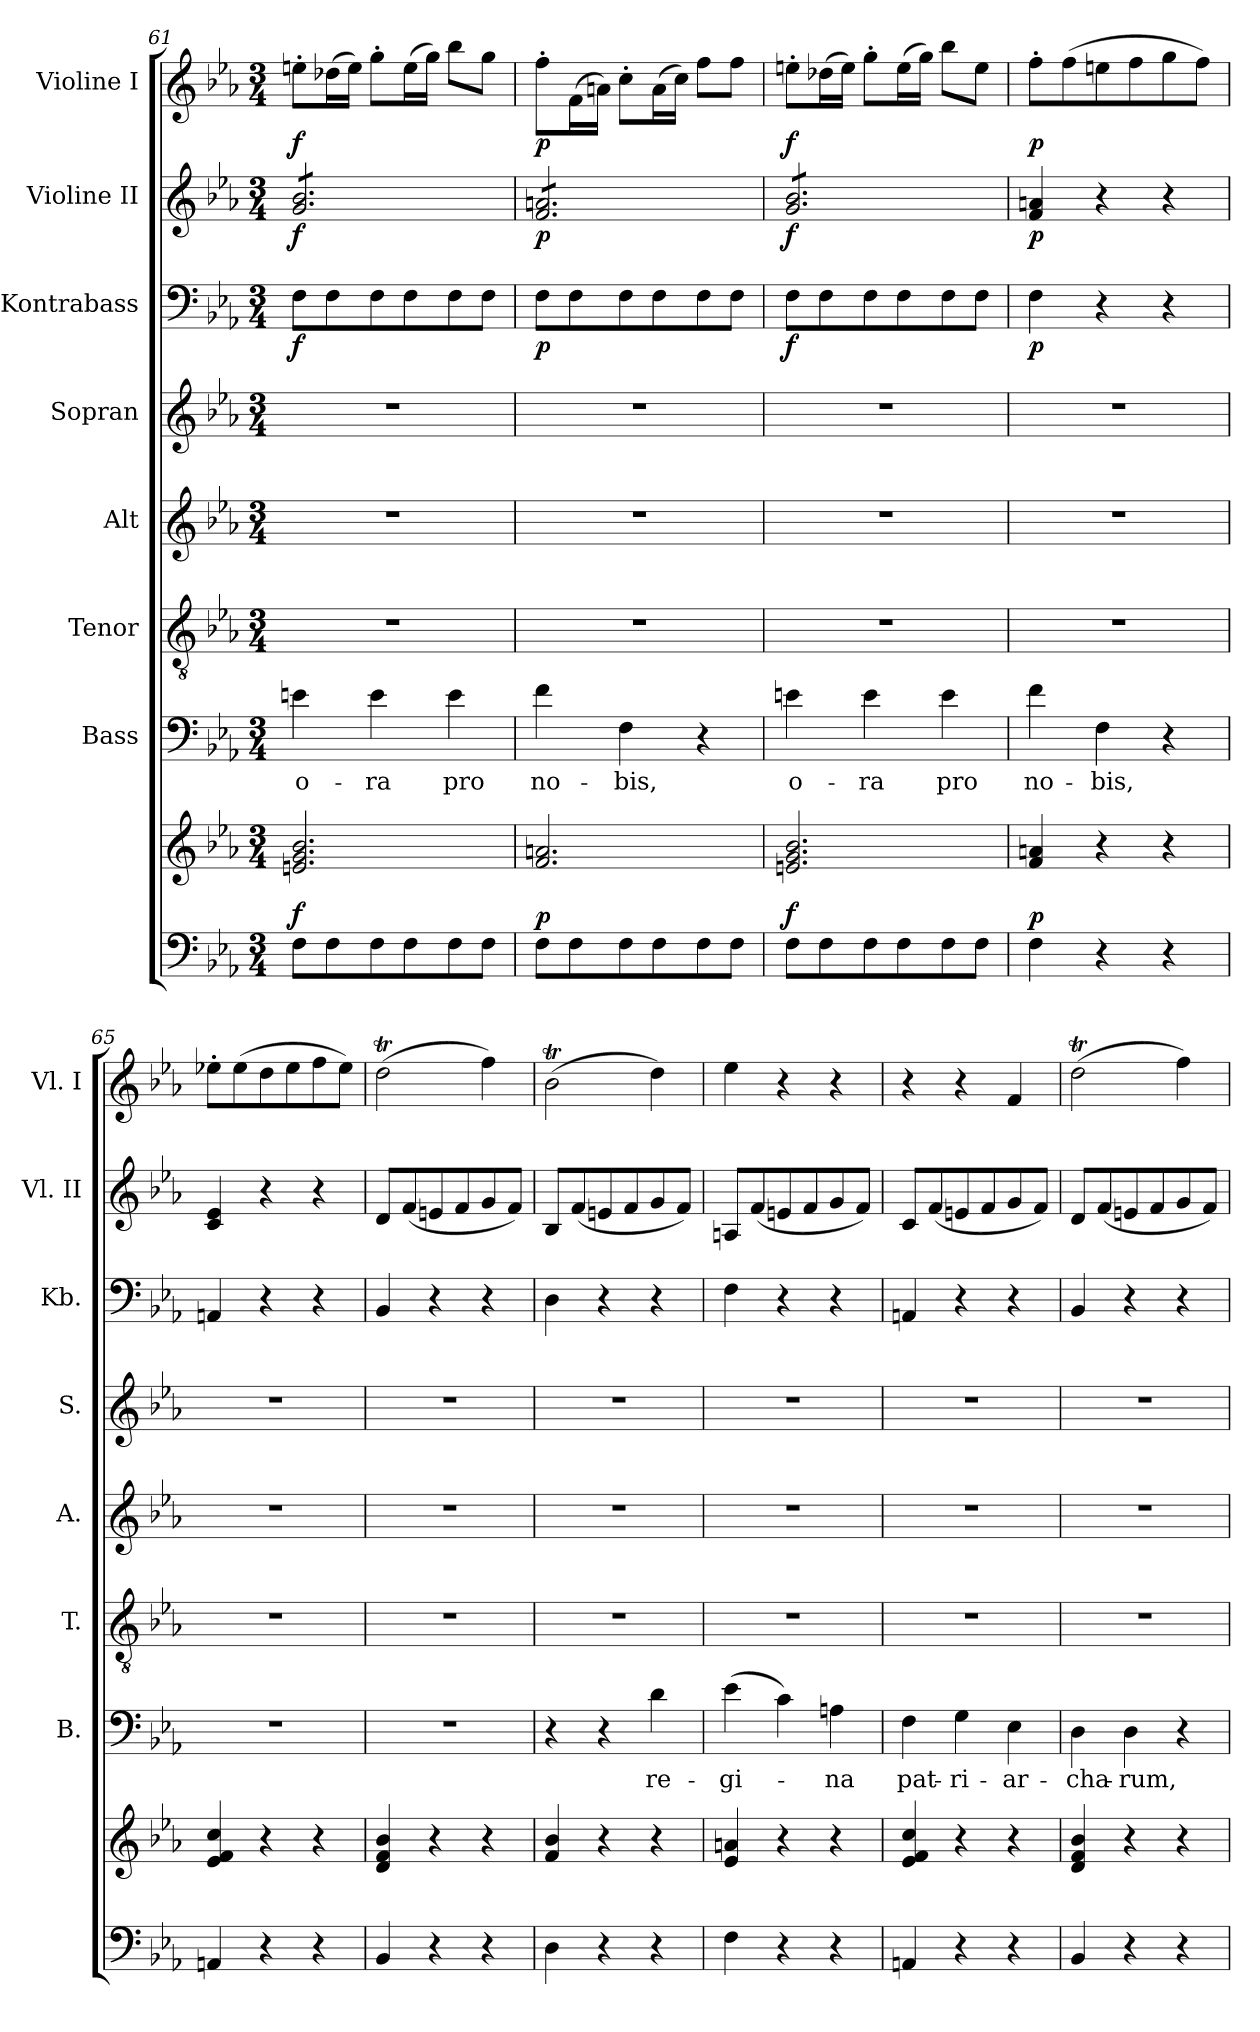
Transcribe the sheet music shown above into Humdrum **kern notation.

**kern	**kern	**dynam	**kern	**text	**kern	**kern	**kern	**kern	**dynam	**kern	**dynam	**kern	**dynam
*part8	*part8	*part8	*part7	*part7	*part6	*part5	*part4	*part3	*part3	*part2	*part2	*part1	*part1
*staff9	*staff8	*staff8/9	*staff7	*staff7	*staff6	*staff5	*staff4	*staff3	*staff3	*staff2	*staff2	*staff1	*staff1
*	*	*	*I"Bass	*	*I"Tenor	*I"Alt	*I"Sopran	*I"Kontrabass	*	*I"Violine II	*	*I"Violine I	*
*	*	*	*I'B.	*	*I'T.	*I'A.	*I'S.	*I'Kb.	*	*I'Vl. II	*	*I'Vl. I	*
*clefF4	*clefG2	*	*clefF4	*	*clefGv2	*clefG2	*clefG2	*clefF4	*	*clefG2	*	*clefG2	*
*	*	*	*	*	*	*	*	*ITrd7c12	*	*	*	*	*
*k[b-e-a-]	*k[b-e-a-]	*	*k[b-e-a-]	*	*k[b-e-a-]	*k[b-e-a-]	*k[b-e-a-]	*k[b-e-a-]	*	*k[b-e-a-]	*	*k[b-e-a-]	*
*E-:	*E-:	*	*E-:	*	*E-:	*E-:	*E-:	*E-:	*	*E-:	*	*E-:	*
*M3/4	*M3/4	*	*M3/4	*	*M3/4	*M3/4	*M3/4	*M3/4	*	*M3/4	*	*M3/4	*
=61	=61	=61	=61	=61	=61	=61	=61	=61	=61	=61	=61	=61	=61
!	!	!LO:DY:a=2	!	!LO:LY:b	!	!	!	!	!LO:DY:b	!	!LO:DY:b	!	!LO:DY:b
*	*	*	*	*	*	*	*	*	*	*tremolo	*	*	*
8F\L	2.en/ 2.g/ 2.b-/	f	4en\	o-	2.r	2.r	2.r	8FF\L	f	8g/ 8b-/L	f	8een'>\L	f
8F\	.	.	.	.	.	.	.	8FF\	.	8g/ 8b-/	.	(>16dd-X\L	.
.	.	.	.	.	.	.	.	.	.	.	.	16ee\JJ)	.
!	!	!	!	!LO:LY:b	!	!	!	!	!	!	!	!	!
8F\	.	.	4e\	-ra	.	.	.	8FF\	.	8g/ 8b-/	.	8gg'>\L	.
8F\	.	.	.	.	.	.	.	8FF\	.	8g/ 8b-/	.	(>16ee\L	.
.	.	.	.	.	.	.	.	.	.	.	.	16gg\JJ)	.
!	!	!	!	!LO:LY:b	!	!	!	!	!	!	!	!	!
8F\	.	.	4e\	pro	.	.	.	8FF\	.	8g/ 8b-/	.	8bb-\L	.
8F\J	.	.	.	.	.	.	.	8FF\J	.	8g/ 8b-/J	.	8gg\J	.
=62	=62	=62	=62	=62	=62	=62	=62	=62	=62	=62	=62	=62	=62
!	!	!LO:DY:a=2	!	!LO:LY:b	!	!	!	!	!LO:DY:b	!	!LO:DY:b	!	!LO:DY:b
8F\L	2.f/ 2.an/	p	4f\	no-	2.r	2.r	2.r	8FF\L	p	8f/ 8an/L	p	8ff'>\L	p
8F\	.	.	.	.	.	.	.	8FF\	.	8f/ 8an/	.	(>16f\L	.
.	.	.	.	.	.	.	.	.	.	.	.	16an\JJ)	.
!	!	!	!	!LO:LY:b	!	!	!	!	!	!	!	!	!
8F\	.	.	4F\	-bis,	.	.	.	8FF\	.	8f/ 8an/	.	8cc'>\L	.
8F\	.	.	.	.	.	.	.	8FF\	.	8f/ 8an/	.	(>16a\L	.
.	.	.	.	.	.	.	.	.	.	.	.	16cc\JJ)	.
8F\	.	.	4r	.	.	.	.	8FF\	.	8f/ 8an/	.	8ff\L	.
8F\J	.	.	.	.	.	.	.	8FF\J	.	8f/ 8an/J	.	8ff\J	.
=63	=63	=63	=63	=63	=63	=63	=63	=63	=63	=63	=63	=63	=63
!	!	!LO:DY:a=2	!	!LO:LY:b	!	!	!	!	!LO:DY:b	!	!LO:DY:b	!	!LO:DY:b
8F\L	2.en/ 2.g/ 2.b-/	f	4en\	o-	2.r	2.r	2.r	8FF\L	f	8g/ 8b-/L	f	8een'>\L	f
8F\	.	.	.	.	.	.	.	8FF\	.	8g/ 8b-/	.	(>16dd-X\L	.
.	.	.	.	.	.	.	.	.	.	.	.	16ee\JJ)	.
!	!	!	!	!LO:LY:b	!	!	!	!	!	!	!	!	!
8F\	.	.	4e\	-ra	.	.	.	8FF\	.	8g/ 8b-/	.	8gg'>\L	.
8F\	.	.	.	.	.	.	.	8FF\	.	8g/ 8b-/	.	(>16ee\L	.
.	.	.	.	.	.	.	.	.	.	.	.	16gg\JJ)	.
!	!	!	!	!LO:LY:b	!	!	!	!	!	!	!	!	!
8F\	.	.	4e\	pro	.	.	.	8FF\	.	8g/ 8b-/	.	8bb-\L	.
8F\J	.	.	.	.	.	.	.	8FF\J	.	8g/ 8b-/J	.	8ee\J	.
*	*	*	*	*	*	*	*	*	*	*Xtremolo	*	*	*
=64	=64	=64	=64	=64	=64	=64	=64	=64	=64	=64	=64	=64	=64
!	!	!LO:DY:a=2	!	!LO:LY:b	!	!	!	!	!LO:DY:b	!	!LO:DY:b	!	!LO:DY:b
4F\	4f/ 4an/	p	4f\	no-	2.r	2.r	2.r	4FF\	p	4f/ 4an/	p	8ff'>\L	p
.	.	.	.	.	.	.	.	.	.	.	.	(>8ff\	.
!	!	!	!	!LO:LY:b	!	!	!	!	!	!	!	!	!
4r	4r	.	4F\	-bis,	.	.	.	4r	.	4r	.	8een\	.
.	.	.	.	.	.	.	.	.	.	.	.	8ff\	.
4r	4r	.	4r	.	.	.	.	4r	.	4r	.	8gg\	.
.	.	.	.	.	.	.	.	.	.	.	.	8ff\J)	.
=65	=65	=65	=65	=65	=65	=65	=65	=65	=65	=65	=65	=65	=65
4AAn/	4e-/ 4f/ 4cc/	.	2.r	.	2.r	2.r	2.r	4AAAn/	.	4c/ 4e-/	.	8ee-X'>\L	.
.	.	.	.	.	.	.	.	.	.	.	.	(>8ee-\	.
4r	4r	.	.	.	.	.	.	4r	.	4r	.	8dd\	.
.	.	.	.	.	.	.	.	.	.	.	.	8ee-\	.
4r	4r	.	.	.	.	.	.	4r	.	4r	.	8ff\	.
.	.	.	.	.	.	.	.	.	.	.	.	8ee-\J)	.
!!LO:LB:g=z
=66	=66	=66	=66	=66	=66	=66	=66	=66	=66	=66	=66	=66	=66
4BB-/	4d/ 4f/ 4b-/	.	2.r	.	2.r	2.r	2.r	4BBB-/	.	8d/L	.	(>2ddt\	.
.	.	.	.	.	.	.	.	.	.	(<8f/	.	.	.
4r	4r	.	.	.	.	.	.	4r	.	8en/	.	.	.
.	.	.	.	.	.	.	.	.	.	8f/	.	.	.
4r	4r	.	.	.	.	.	.	4r	.	8g/	.	4ff\)	.
.	.	.	.	.	.	.	.	.	.	8f/J)	.	.	.
=67	=67	=67	=67	=67	=67	=67	=67	=67	=67	=67	=67	=67	=67
4D\	4f/ 4b-/	.	4r	.	2.r	2.r	2.r	4DD\	.	8B-/L	.	(>2b-T\	.
.	.	.	.	.	.	.	.	.	.	(<8f/	.	.	.
4r	4r	.	4r	.	.	.	.	4r	.	8en/	.	.	.
.	.	.	.	.	.	.	.	.	.	8f/	.	.	.
!	!	!	!	!LO:LY:b	!	!	!	!	!	!	!	!	!
4r	4r	.	4d\	re-	.	.	.	4r	.	8g/	.	4dd\)	.
.	.	.	.	.	.	.	.	.	.	8f/J)	.	.	.
=68	=68	=68	=68	=68	=68	=68	=68	=68	=68	=68	=68	=68	=68
!	!	!	!	!LO:LY:b	!	!	!	!	!	!	!	!	!
4F\	4e-/ 4an/	.	(>4e-\	-gi-	2.r	2.r	2.r	4FF\	.	8An/L	.	4ee-\	.
.	.	.	.	.	.	.	.	.	.	(<8f/	.	.	.
4r	4r	.	4c\)	.	.	.	.	4r	.	8en/	.	4r	.
.	.	.	.	.	.	.	.	.	.	8f/	.	.	.
!	!	!	!	!LO:LY:b	!	!	!	!	!	!	!	!	!
4r	4r	.	4An\	-na	.	.	.	4r	.	8g/	.	4r	.
.	.	.	.	.	.	.	.	.	.	8f/J)	.	.	.
=69	=69	=69	=69	=69	=69	=69	=69	=69	=69	=69	=69	=69	=69
!	!	!	!	!LO:LY:b	!	!	!	!	!	!	!	!	!
4AAn/	4e-/ 4f/ 4cc/	.	4F\	pat-	2.r	2.r	2.r	4AAAn/	.	8c/L	.	4r	.
.	.	.	.	.	.	.	.	.	.	(<8f/	.	.	.
!	!	!	!	!LO:LY:b	!	!	!	!	!	!	!	!	!
4r	4r	.	4G\	-ri-	.	.	.	4r	.	8en/	.	4r	.
.	.	.	.	.	.	.	.	.	.	8f/	.	.	.
!	!	!	!	!LO:LY:b	!	!	!	!	!	!	!	!	!
4r	4r	.	4E-\	-ar-	.	.	.	4r	.	8g/	.	4f/	.
.	.	.	.	.	.	.	.	.	.	8f/J)	.	.	.
=70	=70	=70	=70	=70	=70	=70	=70	=70	=70	=70	=70	=70	=70
!	!	!	!	!LO:LY:b	!	!	!	!	!	!	!	!	!
4BB-/	4d/ 4f/ 4b-/	.	4D\	-cha-	2.r	2.r	2.r	4BBB-/	.	8d/L	.	(>2ddt\	.
.	.	.	.	.	.	.	.	.	.	(<8f/	.	.	.
!	!	!	!	!LO:LY:b	!	!	!	!	!	!	!	!	!
4r	4r	.	4D\	-rum,	.	.	.	4r	.	8en/	.	.	.
.	.	.	.	.	.	.	.	.	.	8f/	.	.	.
4r	4r	.	4r	.	.	.	.	4r	.	8g/	.	4ff\)	.
.	.	.	.	.	.	.	.	.	.	8f/J)	.	.	.
=	=	=	=	=	=	=	=	=	=	=	=	=	=
*-	*-	*-	*-	*-	*-	*-	*-	*-	*-	*-	*-	*-	*-
